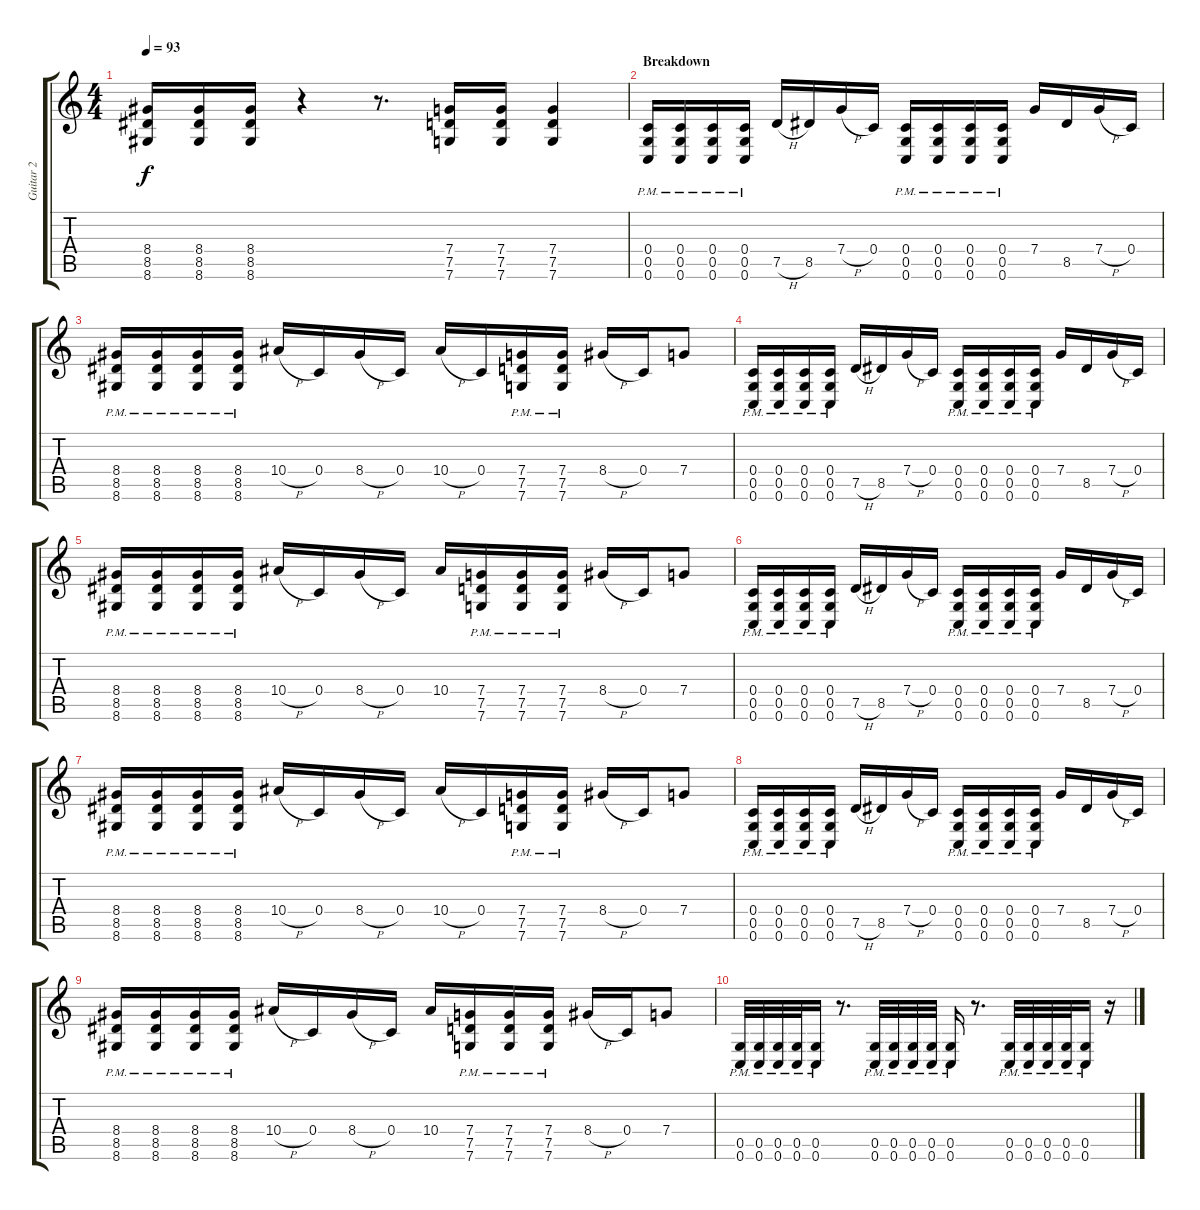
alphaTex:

\track ("Guitar 2" "Guitar 2") {instrument distortionguitar}
\staff {score tabs}
\tuning (D4 A3 F3 C3 G2 C2) {hide}
\ts (4 4)
\tempo 93
\clef g2
\ks c
(8.4 8.5 8.6).16{dy f} (8.4 8.5 8.6).16 (8.4 8.5 8.6).16 r.4 r.8{d} (7.4 7.5 7.6).16 (7.4 7.5 7.6).16 (7.4 7.5 7.6).4 |
\section ("" "Breakdown")
(0.4{pm} 0.5{pm} 0.6{pm}).16 (0.4{pm} 0.5{pm} 0.6{pm}).16 (0.4{pm} 0.5{pm} 0.6{pm}).16 (0.4{pm} 0.5{pm} 0.6{pm}).16 7.5{h}.16 8.5.16 7.4{h}.16 0.4.16 (0.4{pm} 0.5{pm} 0.6{pm}).16 (0.4{pm} 0.5{pm} 0.6{pm}).16 (0.4{pm} 0.5{pm} 0.6{pm}).16 (0.4{pm} 0.5{pm} 0.6{pm}).16 7.4.16 8.5.16 7.4{h}.16 0.4.16 |
(8.4{pm} 8.5{pm} 8.6{pm}).16 (8.4{pm} 8.5{pm} 8.6{pm}).16 (8.4{pm} 8.5{pm} 8.6{pm}).16 (8.4{pm} 8.5{pm} 8.6{pm}).16 10.4{h}.16 0.4.16 8.4{h}.16 0.4.16 10.4{h}.16 0.4.16 (7.4{pm} 7.5{pm} 7.6{pm}).16 (7.4{pm} 7.5{pm} 7.6{pm}).16 8.4{h}.16 0.4.16 7.4.8 |
(0.4{pm} 0.5{pm} 0.6{pm}).16 (0.4{pm} 0.5{pm} 0.6{pm}).16 (0.4{pm} 0.5{pm} 0.6{pm}).16 (0.4{pm} 0.5{pm} 0.6{pm}).16 7.5{h}.16 8.5.16 7.4{h}.16 0.4.16 (0.4{pm} 0.5{pm} 0.6{pm}).16 (0.4{pm} 0.5{pm} 0.6{pm}).16 (0.4{pm} 0.5{pm} 0.6{pm}).16 (0.4{pm} 0.5{pm} 0.6{pm}).16 7.4.16 8.5.16 7.4{h}.16 0.4.16 |
(8.4{pm} 8.5{pm} 8.6{pm}).16 (8.4{pm} 8.5{pm} 8.6{pm}).16 (8.4{pm} 8.5{pm} 8.6{pm}).16 (8.4{pm} 8.5{pm} 8.6{pm}).16 10.4{h}.16 0.4.16 8.4{h}.16 0.4.16 10.4.16 (7.4{pm} 7.5{pm} 7.6{pm}).16 (7.4{pm} 7.5{pm} 7.6{pm}).16 (7.4{pm} 7.5{pm} 7.6{pm}).16 8.4{h}.16 0.4.16 7.4.8 |
(0.4{pm} 0.5{pm} 0.6{pm}).16 (0.4{pm} 0.5{pm} 0.6{pm}).16 (0.4{pm} 0.5{pm} 0.6{pm}).16 (0.4{pm} 0.5{pm} 0.6{pm}).16 7.5{h}.16 8.5.16 7.4{h}.16 0.4.16 (0.4{pm} 0.5{pm} 0.6{pm}).16 (0.4{pm} 0.5{pm} 0.6{pm}).16 (0.4{pm} 0.5{pm} 0.6{pm}).16 (0.4{pm} 0.5{pm} 0.6{pm}).16 7.4.16 8.5.16 7.4{h}.16 0.4.16 |
(8.4{pm} 8.5{pm} 8.6{pm}).16 (8.4{pm} 8.5{pm} 8.6{pm}).16 (8.4{pm} 8.5{pm} 8.6{pm}).16 (8.4{pm} 8.5{pm} 8.6{pm}).16 10.4{h}.16 0.4.16 8.4{h}.16 0.4.16 10.4{h}.16 0.4.16 (7.4{pm} 7.5{pm} 7.6{pm}).16 (7.4{pm} 7.5{pm} 7.6{pm}).16 8.4{h}.16 0.4.16 7.4.8 |
(0.4{pm} 0.5{pm} 0.6{pm}).16 (0.4{pm} 0.5{pm} 0.6{pm}).16 (0.4{pm} 0.5{pm} 0.6{pm}).16 (0.4{pm} 0.5{pm} 0.6{pm}).16 7.5{h}.16 8.5.16 7.4{h}.16 0.4.16 (0.4{pm} 0.5{pm} 0.6{pm}).16 (0.4{pm} 0.5{pm} 0.6{pm}).16 (0.4{pm} 0.5{pm} 0.6{pm}).16 (0.4{pm} 0.5{pm} 0.6{pm}).16 7.4.16 8.5.16 7.4{h}.16 0.4.16 |
(8.4{pm} 8.5{pm} 8.6{pm}).16 (8.4{pm} 8.5{pm} 8.6{pm}).16 (8.4{pm} 8.5{pm} 8.6{pm}).16 (8.4{pm} 8.5{pm} 8.6{pm}).16 10.4{h}.16 0.4.16 8.4{h}.16 0.4.16 10.4.16 (7.4{pm} 7.5{pm} 7.6{pm}).16 (7.4{pm} 7.5{pm} 7.6{pm}).16 (7.4{pm} 7.5{pm} 7.6{pm}).16 8.4{h}.16 0.4.16 7.4.8 |
(0.5{pm} 0.6{pm}).32 (0.5{pm} 0.6{pm}).32 (0.5{pm} 0.6{pm}).32 (0.5{pm} 0.6{pm}).32 (0.5{pm} 0.6{pm}).16 r.8{d} (0.5{pm} 0.6{pm}).32 (0.5{pm} 0.6{pm}).32 (0.5{pm} 0.6{pm}).32 (0.5{pm} 0.6{pm}).32 (0.5{pm} 0.6{pm}).16 r.8{d} (0.5{pm} 0.6{pm}).32 (0.5{pm} 0.6{pm}).32 (0.5{pm} 0.6{pm}).32 (0.5{pm} 0.6{pm}).32 (0.5{pm} 0.6{pm}).16 r.16
